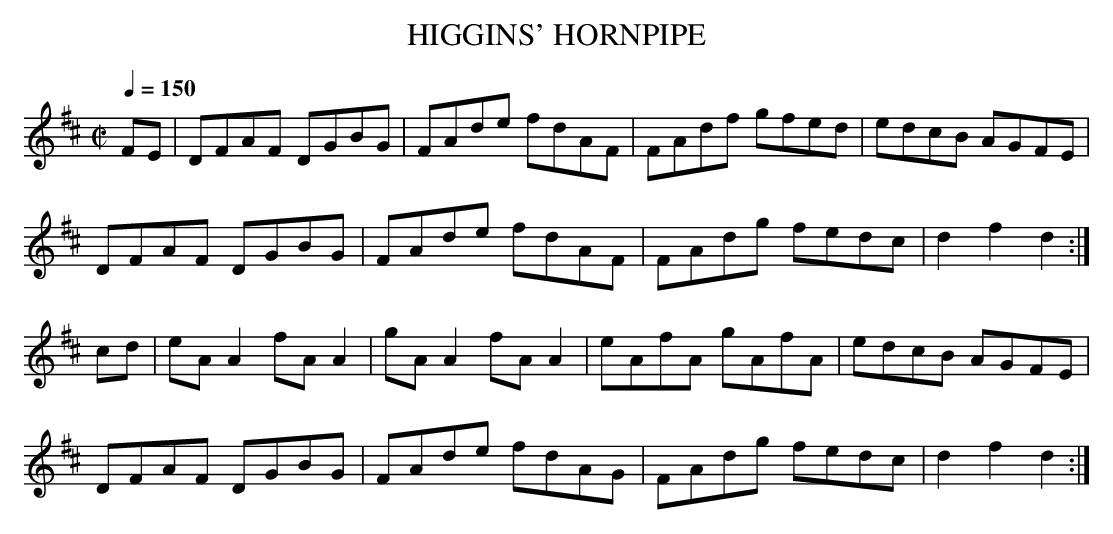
X:1
T:HIGGINS' HORNPIPE
Q:1/4=150
M:C|
L:1/8
K:D
FE|DFAF DGBG|FAde fdAF|FAdf gfed|edcB AGFE|
DFAF DGBG|FAde fdAF|FAdg fedc|d2f2d2:|
cd|eAA2 fAA2|gAA2 fAA2|eAfA gAfA|edcB AGFE|
DFAF DGBG|FAde fdAG|FAdg fedc|d2f2d2:|
